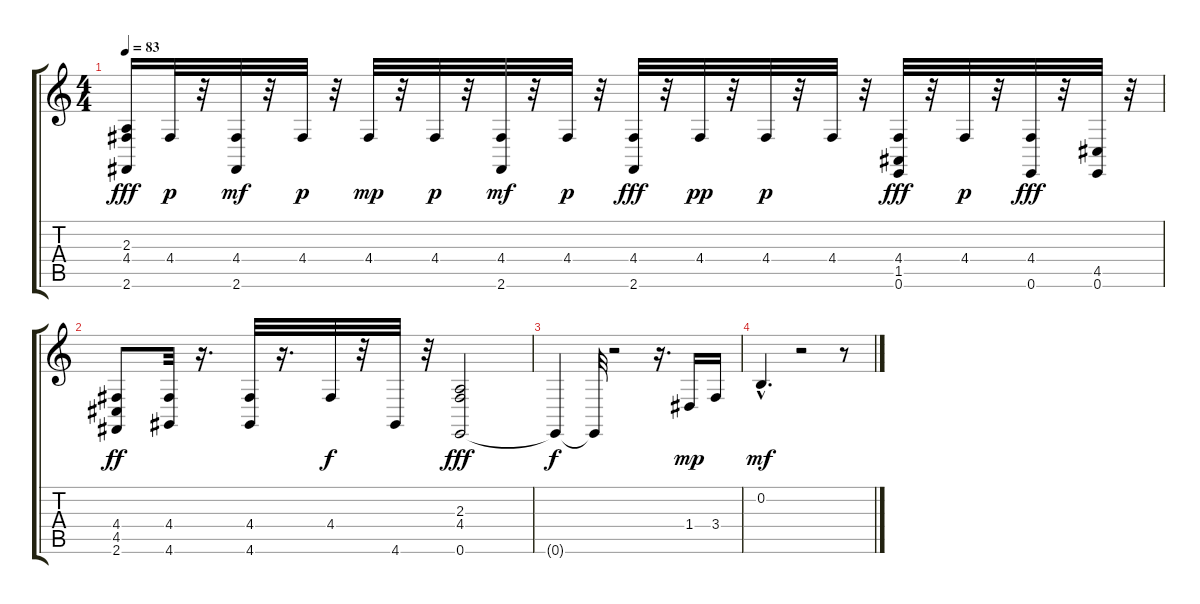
\track "" {instrument acousticgrandpiano}
\staff {score tabs}
\tuning (E4 B3 G3 D3 A2 E2) {hide}
\ts (4 4)
\tempo 83
\clef g2
\ks c
(2.3 4.4 2.6).16{dy fff} 4.4.32{dy p} r.32 (4.4 2.6).32{dy mf} r.32 4.4.32{dy p} r.32 4.4.32{dy mp} r.32 4.4.32{dy p} r.32 (4.4 2.6).32{dy mf} r.32 4.4.32{dy p} r.32 (4.4 2.6).32{dy fff} r.32 4.4.32{dy pp} r.32 4.4.32{dy p} r.32 4.4.32 r.32 (4.4 1.5 0.6).32{dy fff} r.32 4.4.32{dy p} r.32 (4.4 0.6).32{dy fff} r.32 (4.5 0.6).32 r.32 |
(4.4 4.5 2.6).8{dy ff} (4.4 4.6).32 r.16{d} (4.4 4.6).32 r.16{d} 4.4.32{dy f} r.32 4.6.32 r.32 (2.3 4.4 0.6).2{dy fff} |
0.6{t}.4{dy f} 0.6{t}.32 r.2 r.16{d} 1.4.16{dy mp} 3.4.16 |
0.2{hac}.4{d dy mf} r.2 r.8
